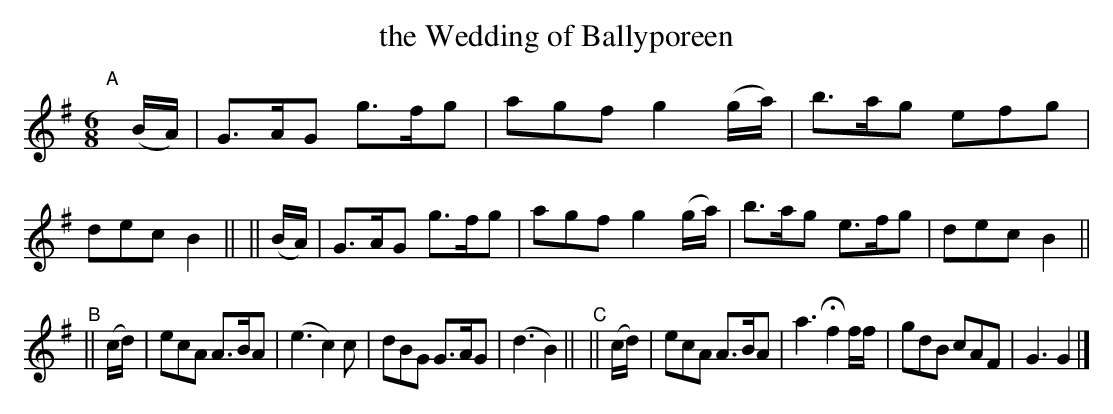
X:1
T:the Wedding of Ballyporeen
M:6/8
L:1/8
K:G
"^A"\
[|](B/A/) | G>AG g>fg | agf g2(g/a/) | b>ag efg  | dec B2  ||\
|| (B/A/) | G>AG g>fg | agf g2(g/a/) | b>ag e>fg | dec B2  ||
"^B"\
|| (c/d/) | ecA  A>BA | (e3 c2)c     | dBG  G>AG | (d3 B2) ||\
"^C"\
|| (c/d/) | ecA  A>BA | a3  Hf2 f/f/ | gdB  cAF  | G3  G2  |]
